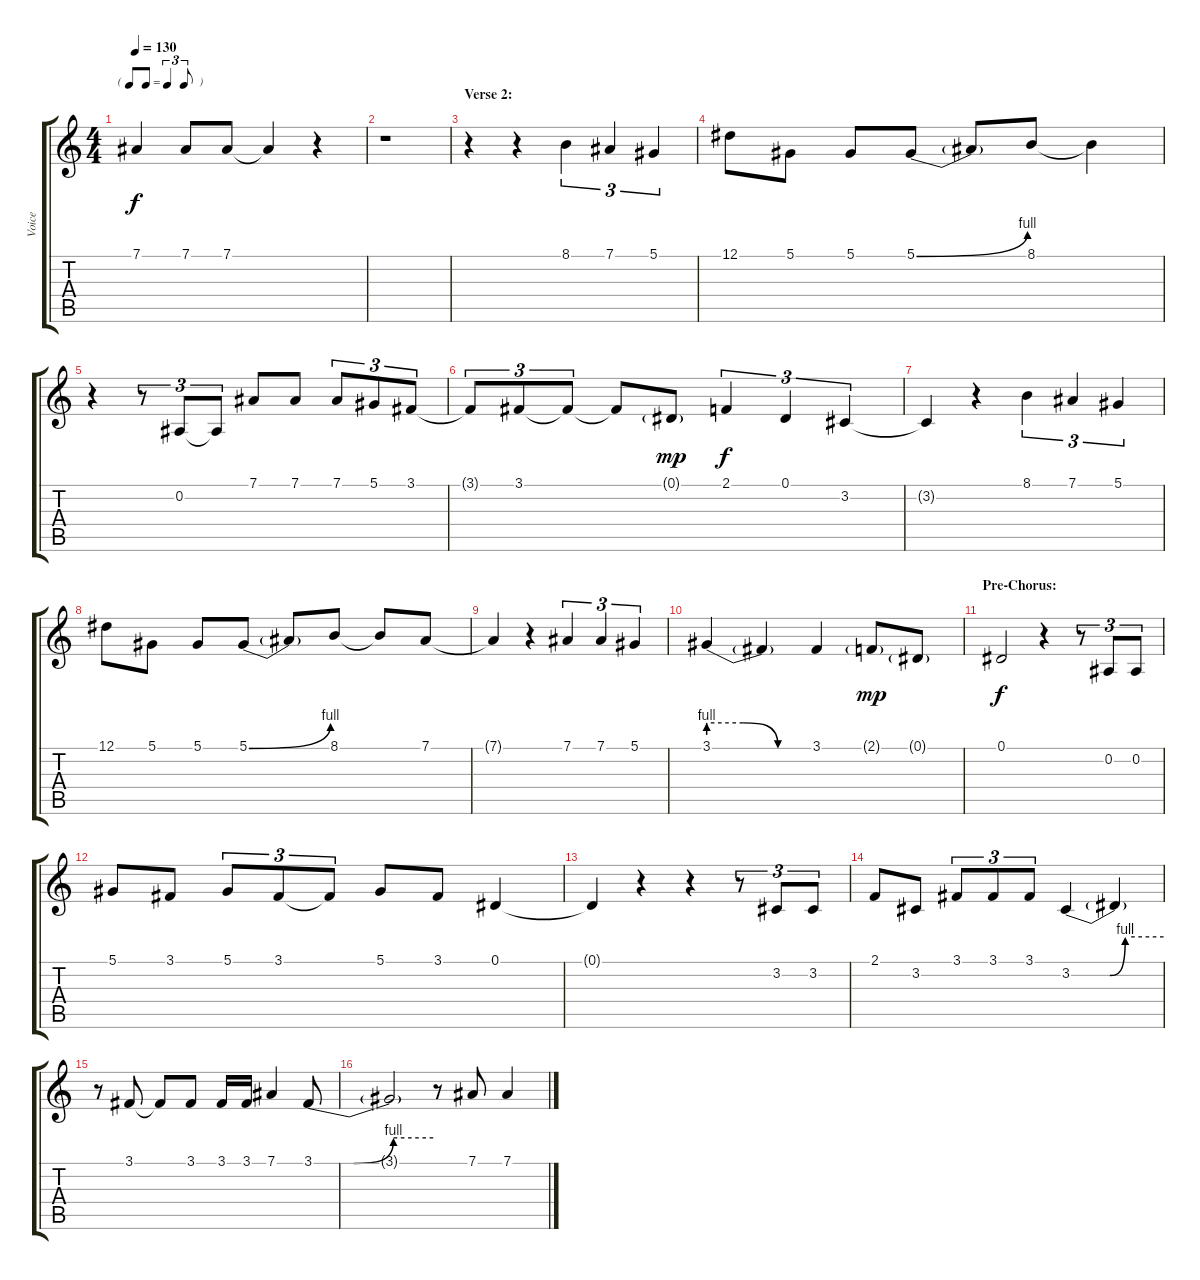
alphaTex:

\track ("Voice" "Voice") {instrument violin}
\staff {score tabs}
\tuning (Eb4 Bb3 Gb3 Db3 Ab2 Eb2) {hide}
\ts (4 4)
\tf triplet8th
\tempo 130
\clef g2
\ks c
7.1.4{dy f} 7.1.8 7.1.8 7.1{t}.4 r.4 |
r.1 |
\section ("" "Verse 2:")
r.4 r.4 8.1.4{tu (3 2)} 7.1.4{tu (3 2)} 5.1.4{tu (3 2)} |
12.1.8 5.1.8 5.1.8 5.1{be (bend 0 0 60 4)}.8 5.1{t}.8 8.1.8 8.1{t}.4 |
r.4 r.8{tu (3 2)} 0.2.8{tu (3 2)} 0.2{t}.8{tu (3 2)} 7.1.8 7.1.8 7.1.8{tu (3 2)} 5.1.8{tu (3 2)} 3.1.8{tu (3 2)} |
3.1{t}.8{tu (3 2)} 3.1.8{tu (3 2)} 3.1{t}.8{tu (3 2)} 3.1{t}.8 0.1{g}.8{dy mp} 2.1.4{tu (3 2) dy f} 0.1.4{tu (3 2)} 3.2.4{tu (3 2)} |
3.2{t}.4 r.4 8.1.4{tu (3 2)} 7.1.4{tu (3 2)} 5.1.4{tu (3 2)} |
12.1.8 5.1.8 5.1.8 5.1{be (bend 0 0 60 4)}.8 5.1{t}.8 8.1.8 8.1{t}.8 7.1.8 |
7.1{t}.4 r.4 7.1.4{tu (3 2)} 7.1.4{tu (3 2)} 5.1.4{tu (3 2)} |
3.1{be (custom 0 4 20 4 40 0 60 0)}.4 3.1{t}.4 3.1.4 2.1{g}.8{dy mp} 0.1{g}.8 |
\section ("" "Pre-Chorus:")
0.1.2{dy f} r.4 r.8{tu (3 2)} 0.2.8{tu (3 2)} 0.2.8{tu (3 2)} |
5.1.8 3.1.8 5.1.8{tu (3 2)} 3.1.8{tu (3 2)} 3.1{t}.8{tu (3 2)} 5.1.8 3.1.8 0.1.4 |
0.1{t}.4 r.4 r.4 r.8{tu (3 2)} 3.2.8{tu (3 2)} 3.2.8{tu (3 2)} |
2.1.8 3.2.8 3.1.8{tu (3 2)} 3.1.8{tu (3 2)} 3.1.8{tu (3 2)} 3.2{be (custom 0 0 25 0 35 4 60 4)}.4 3.2{t}.4 |
r.8 3.1.8 3.1{t}.8 3.1.8 3.1.16 3.1.16 7.1.4 3.1{be (custom 0 0 20 0 40 4 60 4)}.8 |
3.1{t}.2 r.8 7.1.8 7.1.4
